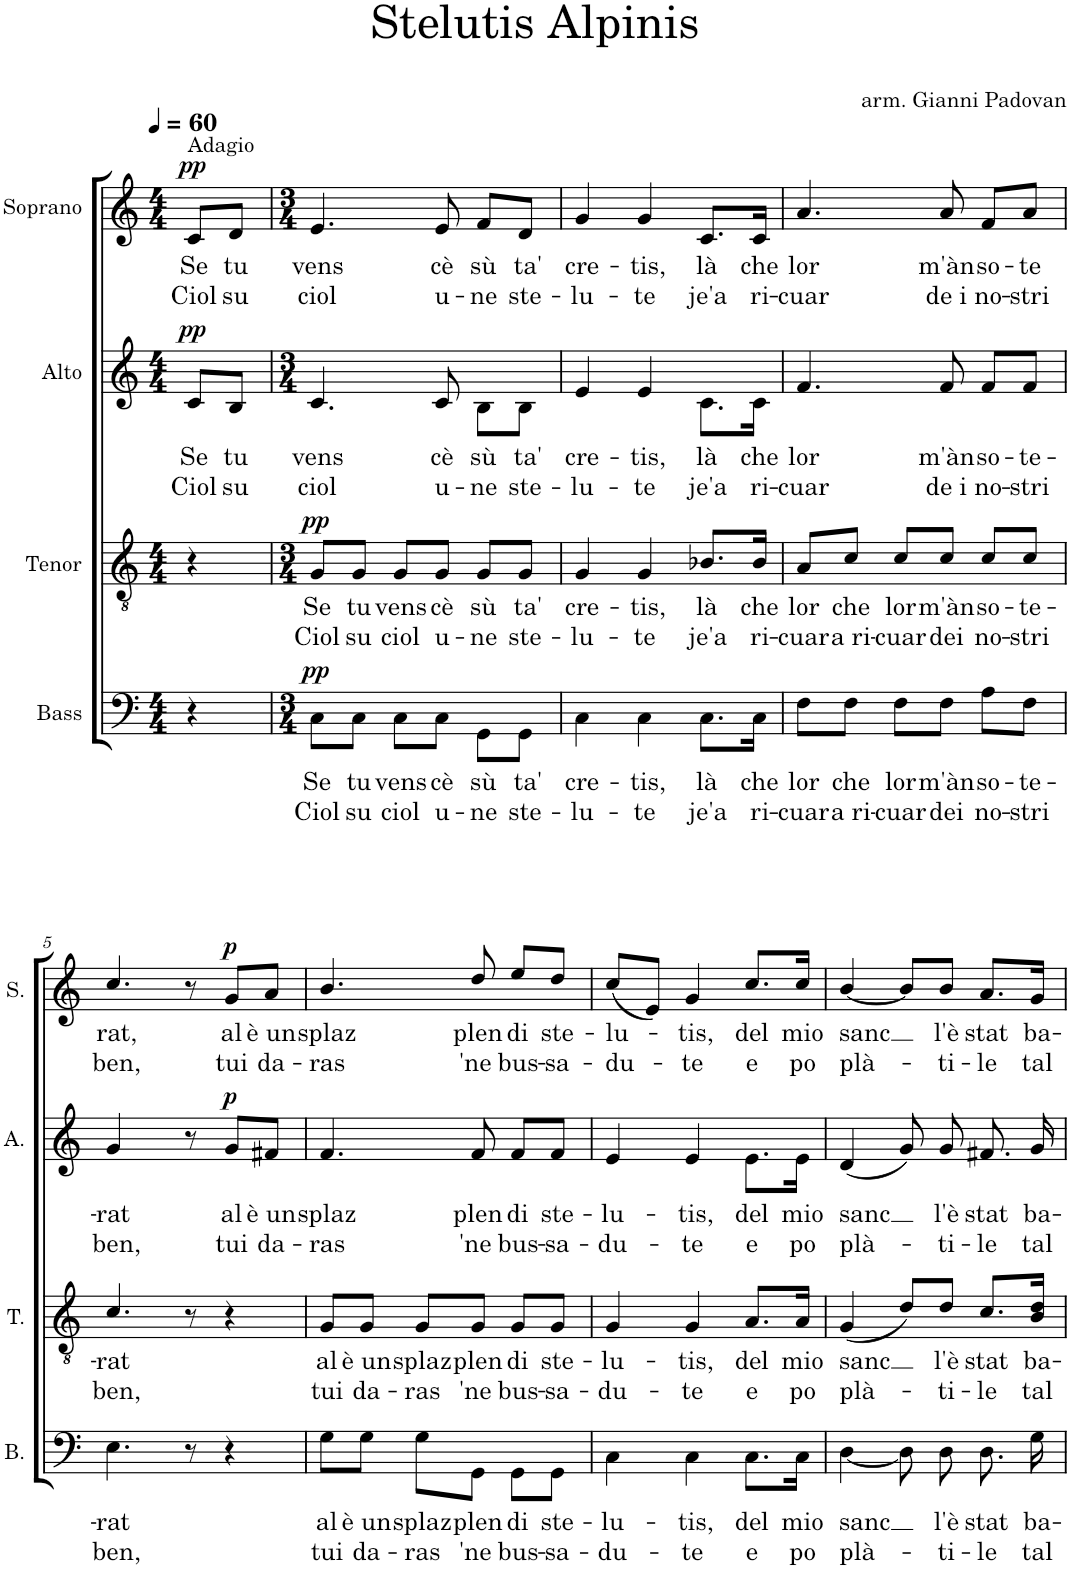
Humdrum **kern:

**kern	**text	**text	**dynam	**kern	**text	**text	**dynam	**kern	**text	**text	**dynam	**kern	**text	**text	**dynam
*part4	*part4	*part4	*part4	*part3	*part3	*part3	*part3	*part2	*part2	*part2	*part2	*part1	*part1	*part1	*part1
*staff4	*staff4	*staff4	*staff4	*staff3	*staff3	*staff3	*staff3	*staff2	*staff2	*staff2	*staff2	*staff1	*staff1	*staff1	*staff1
*I"Bass	*	*	*	*I"Tenor	*	*	*	*I"Alto	*	*	*	*I"Soprano	*	*	*
*I'B.	*	*	*	*I'T.	*	*	*	*I'A.	*	*	*	*I'S.	*	*	*
*clefF4	*	*	*	*clefGv2	*	*	*	*clefG2	*	*	*	*clefG2	*	*	*
*k[]	*	*	*	*k[]	*	*	*	*k[]	*	*	*	*k[]	*	*	*
*M4/4	*	*	*	*M4/4	*	*	*	*M4/4	*	*	*	*M4/4	*	*	*
*MM60	*	*	*	*MM60	*	*	*	*MM60	*	*	*	*MM60	*	*	*
=1	=1	=1	=1	=1	=1	=1	=1	=1	=1	=1	=1	=1	=1	=1	=1
*	*	*	*	*	*	*	*	*^	*	*	*	*	*	*	*
!	!	!	!	!	!	!	!	!	!	!	!	!	!LO:TX:a:t=Adagio	!	!	!
!	!	!	!	!	!	!	!	!	!	!LO:LY:b	!LO:LY:b	!LO:DY:a	!	!LO:LY:b	!LO:LY:b	!LO:DY:a
4r	.	.	.	4r	.	.	.	8ryy	8c/L	Se	Ciol	pp	8c/L	Se	Ciol	pp
!	!	!	!	!	!	!	!	!	!	!LO:LY:b	!LO:LY:b	!	!	!LO:LY:b	!LO:LY:b	!
.	.	.	.	.	.	.	.	8ryy	8B/J	tu	su	.	8d/J	tu	su	.
=2	=2	=2	=2	=2	=2	=2	=2	=2	=2	=2	=2	=2	=2	=2	=2	=2
*M3/4	*	*	*	*M3/4	*	*	*	*M3/4	*	*	*	*	*M3/4	*	*	*
*^	*	*	*	*	*	*	*	*	*	*	*	*	*	*	*	*
!	!	!LO:LY:b	!LO:LY:b	!LO:DY:a	!	!LO:LY:b	!LO:LY:b	!LO:DY:a	!	!	!LO:LY:b	!LO:LY:b	!	!	!LO:LY:b	!LO:LY:b	!
8ryy	8C\L	Se	Ciol	pp	8G/L	Se	Ciol	pp	4.ryy	4.c/	vens	ciol	.	4.e/	vens	ciol	.
!	!	!LO:LY:b	!LO:LY:b	!	!	!LO:LY:b	!LO:LY:b	!	!	!	!	!	!	!	!	!	!
8ryy	8C\J	tu	su	.	8G/J	tu	su	.	.	.	.	.	.	.	.	.	.
!	!	!LO:LY:b	!LO:LY:b	!	!	!LO:LY:b	!LO:LY:b	!	!	!	!	!	!	!	!	!	!
8ryy	8C\L	vens	ciol	.	8G/L	vens	ciol	.	.	.	.	.	.	.	.	.	.
!	!	!LO:LY:b	!LO:LY:b	!	!	!LO:LY:b	!LO:LY:b	!	!	!	!LO:LY:b	!LO:LY:b	!	!	!LO:LY:b	!LO:LY:b	!
8ryy	8C\J	cè	u-	.	8G/J	cè	u-	.	8ryy	8c/	cè	u-	.	8e/	cè	u-	.
!	!	!LO:LY:b	!LO:LY:b	!	!	!LO:LY:b	!LO:LY:b	!	!	!	!LO:LY:b	!LO:LY:b	!	!	!LO:LY:b	!LO:LY:b	!
8ryy	8GG\L	sù	-ne	.	8G/L	sù	-ne	.	8ryy	8B\L	sù	-ne	.	8f/L	sù	-ne	.
!	!	!LO:LY:b	!LO:LY:b	!	!	!LO:LY:b	!LO:LY:b	!	!	!	!LO:LY:b	!LO:LY:b	!	!	!LO:LY:b	!LO:LY:b	!
8ryy	8GG\J	ta'	ste-	.	8G/J	ta'	ste-	.	8ryy	8B\J	ta'	ste-	.	8d/J	ta'	ste-	.
=3	=3	=3	=3	=3	=3	=3	=3	=3	=3	=3	=3	=3	=3	=3	=3	=3	=3
!	!	!LO:LY:b	!LO:LY:b	!	!	!LO:LY:b	!LO:LY:b	!	!	!	!LO:LY:b	!LO:LY:b	!	!	!LO:LY:b	!LO:LY:b	!
4ryy	4C\	cre-	-lu-	.	4G/	cre-	-lu-	.	4ryy	4e/	cre-	-lu-	.	4g/	cre-	-lu-	.
!	!	!LO:LY:b	!LO:LY:b	!	!	!LO:LY:b	!LO:LY:b	!	!	!	!LO:LY:b	!LO:LY:b	!	!	!LO:LY:b	!LO:LY:b	!
4ryy	4C\	-tis,	-te	.	4G/	-tis,	-te	.	4ryy	4e/	-tis,	-te	.	4g/	-tis,	-te	.
!	!	!LO:LY:b	!LO:LY:b	!	!	!LO:LY:b	!LO:LY:b	!	!	!	!LO:LY:b	!LO:LY:b	!	!	!LO:LY:b	!LO:LY:b	!
8.ryy	8.C\L	là	je'a	.	8.B-X/L	là	je'a	.	8.ryy	8.c\L	là	je'a	.	8.c/L	là	je'a	.
!	!	!LO:LY:b	!LO:LY:b	!	!	!LO:LY:b	!LO:LY:b	!	!	!	!LO:LY:b	!LO:LY:b	!	!	!LO:LY:b	!LO:LY:b	!
16ryy	16C\Jk	che	ri-	.	16B-/Jk	che	ri-	.	16ryy	16c\Jk	che	ri-	.	16c/Jk	che	ri-	.
=4	=4	=4	=4	=4	=4	=4	=4	=4	=4	=4	=4	=4	=4	=4	=4	=4	=4
!	!	!LO:LY:b	!LO:LY:b	!	!	!LO:LY:b	!LO:LY:b	!	!	!	!LO:LY:b	!LO:LY:b	!	!	!LO:LY:b	!LO:LY:b	!
8ryy	8F\L	lor	-cuar	.	8A/L	lor	-cuar	.	4.ryy	4.f/	lor	-cuar	.	4.a/	lor	-cuar	.
!	!	!LO:LY:b	!LO:LY:b	!	!	!LO:LY:b	!LO:LY:b	!	!	!	!	!	!	!	!	!	!
8ryy	8F\J	che	a ri-	.	8c/J	che	a ri-	.	.	.	.	.	.	.	.	.	.
!	!	!LO:LY:b	!LO:LY:b	!	!	!LO:LY:b	!LO:LY:b	!	!	!	!	!	!	!	!	!	!
8ryy	8F\L	lor	-cuar	.	8c/L	lor	-cuar	.	.	.	.	.	.	.	.	.	.
!	!	!LO:LY:b	!LO:LY:b	!	!	!LO:LY:b	!LO:LY:b	!	!	!	!LO:LY:b	!LO:LY:b	!	!	!LO:LY:b	!LO:LY:b	!
8ryy	8F\J	m'àn	dei	.	8c/J	m'àn	dei	.	8ryy	8f/	m'àn	de i	.	8a/	m'àn	de i	.
!	!	!LO:LY:b	!LO:LY:b	!	!	!LO:LY:b	!LO:LY:b	!	!	!	!LO:LY:b	!LO:LY:b	!	!	!LO:LY:b	!LO:LY:b	!
8ryy	8A\L	so-	no-	.	8c/L	so-	no-	.	8ryy	8f/L	so-	no-	.	8f/L	so-	no-	.
!	!	!LO:LY:b	!LO:LY:b	!	!	!LO:LY:b	!LO:LY:b	!	!	!	!LO:LY:b	!LO:LY:b	!	!	!LO:LY:b	!LO:LY:b	!
8ryy	8F\J	-te-	-stri	.	8c/J	-te-	-stri	.	8ryy	8f/J	-te-	-stri	.	8a/J	-te	-stri	.
!!LO:LB:g=z
=5	=5	=5	=5	=5	=5	=5	=5	=5	=5	=5	=5	=5	=5	=5	=5	=5	=5
!	!	!LO:LY:b	!LO:LY:b	!	!	!LO:LY:b	!LO:LY:b	!	!	!	!LO:LY:b	!LO:LY:b	!	!	!LO:LY:b	!LO:LY:b	!
4.ryy	4.E\	-rat	ben,	.	4.c/	-rat	ben,	.	4.ryy	4g/	-rat	ben,	.	4.cc/	rat,	ben,	.
.	.	.	.	.	.	.	.	.	.	4ryy	.	.	.	.	.	.	.
8r	4.ryy	.	.	.	8r	.	.	.	8r	.	.	.	.	8r	.	.	.
!	!	!	!	!	!	!	!	!	!	!	!LO:LY:b	!LO:LY:b	!LO:DY:a	!	!LO:LY:b	!LO:LY:b	!LO:DY:a
4r	.	.	.	.	4r	.	.	.	8ryy	8g/L	al	tui	p	8g/L	al	tui	p
!	!	!	!	!	!	!	!	!	!	!	!LO:LY:b	!LO:LY:b	!	!	!LO:LY:b	!LO:LY:b	!
.	.	.	.	.	.	.	.	.	8ryy	8f#X/J	è un	da-	.	8a/J	è un	da-	.
=6	=6	=6	=6	=6	=6	=6	=6	=6	=6	=6	=6	=6	=6	=6	=6	=6	=6
!	!	!LO:LY:b	!LO:LY:b	!	!	!LO:LY:b	!LO:LY:b	!	!	!	!LO:LY:b	!LO:LY:b	!	!	!LO:LY:b	!LO:LY:b	!
8ryy	8G\L	al	tui	.	8G/L	al	tui	.	4.ryy	4.f/	splaz	-ras	.	4.b/	splaz	-ras	.
!	!	!LO:LY:b	!LO:LY:b	!	!	!LO:LY:b	!LO:LY:b	!	!	!	!	!	!	!	!	!	!
8ryy	8G\J	è un	da-	.	8G/J	è un	da-	.	.	.	.	.	.	.	.	.	.
!	!	!LO:LY:b	!LO:LY:b	!	!	!LO:LY:b	!LO:LY:b	!	!	!	!	!	!	!	!	!	!
8ryy	8G\L	splaz	-ras	.	8G/L	splaz	-ras	.	.	.	.	.	.	.	.	.	.
!	!	!LO:LY:b	!LO:LY:b	!	!	!LO:LY:b	!LO:LY:b	!	!	!	!LO:LY:b	!LO:LY:b	!	!	!LO:LY:b	!LO:LY:b	!
8ryy	8GG\J	plen	'ne	.	8G/J	plen	'ne	.	8ryy	8f/	plen	'ne	.	8dd/	plen	'ne	.
!	!	!LO:LY:b	!LO:LY:b	!	!	!LO:LY:b	!LO:LY:b	!	!	!	!LO:LY:b	!LO:LY:b	!	!	!LO:LY:b	!LO:LY:b	!
8ryy	8GG\L	di	bus-	.	8G/L	di	bus-	.	8ryy	8f/L	di	bus-	.	8ee/L	di	bus-	.
!	!	!LO:LY:b	!LO:LY:b	!	!	!LO:LY:b	!LO:LY:b	!	!	!	!LO:LY:b	!LO:LY:b	!	!	!LO:LY:b	!LO:LY:b	!
8ryy	8GG\J	ste-	-sa-	.	8G/J	ste-	-sa-	.	8ryy	8f/J	ste-	-sa-	.	8dd/J	ste-	-sa-	.
=7	=7	=7	=7	=7	=7	=7	=7	=7	=7	=7	=7	=7	=7	=7	=7	=7	=7
!	!	!LO:LY:b	!LO:LY:b	!	!	!LO:LY:b	!LO:LY:b	!	!	!	!LO:LY:b	!LO:LY:b	!	!	!LO:LY:b	!LO:LY:b	!
4ryy	4C\	-lu-	-du-	.	4G/	-lu-	-du-	.	8ryy	4e/	-lu-	-du-	.	(8cc/L	-lu-	-du-	.
.	.	.	.	.	.	.	.	.	8ryy	.	.	.	.	8e/J)	.	.	.
!	!	!LO:LY:b	!LO:LY:b	!	!	!LO:LY:b	!LO:LY:b	!	!	!	!LO:LY:b	!LO:LY:b	!	!	!LO:LY:b	!LO:LY:b	!
4ryy	4C\	-tis,	-te	.	4G/	-tis,	-te	.	4ryy	4e/	-tis,	-te	.	4g/	-tis,	-te	.
!	!	!LO:LY:b	!LO:LY:b	!	!	!LO:LY:b	!LO:LY:b	!	!	!	!LO:LY:b	!LO:LY:b	!	!	!LO:LY:b	!LO:LY:b	!
8.ryy	8.C\L	del	e	.	8.A/L	del	e	.	8.ryy	8.e\L	del	e	.	8.cc/L	del	e	.
!	!	!LO:LY:b	!LO:LY:b	!	!	!LO:LY:b	!LO:LY:b	!	!	!	!LO:LY:b	!LO:LY:b	!	!	!LO:LY:b	!LO:LY:b	!
16ryy	16C\Jk	mio	po	.	16A/Jk	mio	po	.	16ryy	16e\Jk	mio	po	.	16cc/Jk	mio	po	.
=8	=8	=8	=8	=8	=8	=8	=8	=8	=8	=8	=8	=8	=8	=8	=8	=8	=8
!	!	!LO:LY:b	!LO:LY:b	!	!	!LO:LY:b	!LO:LY:b	!	!	!	!LO:LY:b	!LO:LY:b	!	!	!LO:LY:b	!LO:LY:b	!
4ryy	[4D\	sanc	plà-	.	(4G/	sanc	plà-	.	4ryy	(4d/	sanc	plà-	.	[4b/	sanc	plà-	.
8ryy	8D\]	.	.	.	8d/L)	.	.	.	8ryy	8g/)	.	.	.	8b/L]	.	.	.
!	!	!LO:LY:b	!LO:LY:b	!	!	!LO:LY:b	!LO:LY:b	!	!	!	!LO:LY:b	!LO:LY:b	!	!	!LO:LY:b	!LO:LY:b	!
8ryy	8D\	l'è	-ti-	.	8d/J	l'è	-ti-	.	8ryy	8g/	l'è	-ti-	.	8b/J	l'è	-ti-	.
!	!	!LO:LY:b	!LO:LY:b	!	!	!LO:LY:b	!LO:LY:b	!	!	!	!LO:LY:b	!LO:LY:b	!	!	!LO:LY:b	!LO:LY:b	!
8.ryy	8.D\	stat	-le	.	8.c/L	stat	-le	.	8.ryy	8.f#X/	stat	-le	.	8.a/L	stat	-le	.
!	!	!LO:LY:b	!LO:LY:b	!	!	!LO:LY:b	!LO:LY:b	!	!	!	!LO:LY:b	!LO:LY:b	!	!	!LO:LY:b	!LO:LY:b	!
16ryy	16G\	ba-	tal	.	16B/ 16d/Jk	ba-	tal	.	16ryy	16g/	ba-	tal	.	16g/Jk	ba-	tal	.
*v	*v	*	*	*	*	*	*	*	*v	*v	*	*	*	*	*	*	*
=	=	=	=	=	=	=	=	=	=	=	=	=	=	=	=
*-	*-	*-	*-	*-	*-	*-	*-	*-	*-	*-	*-	*-	*-	*-	*-
